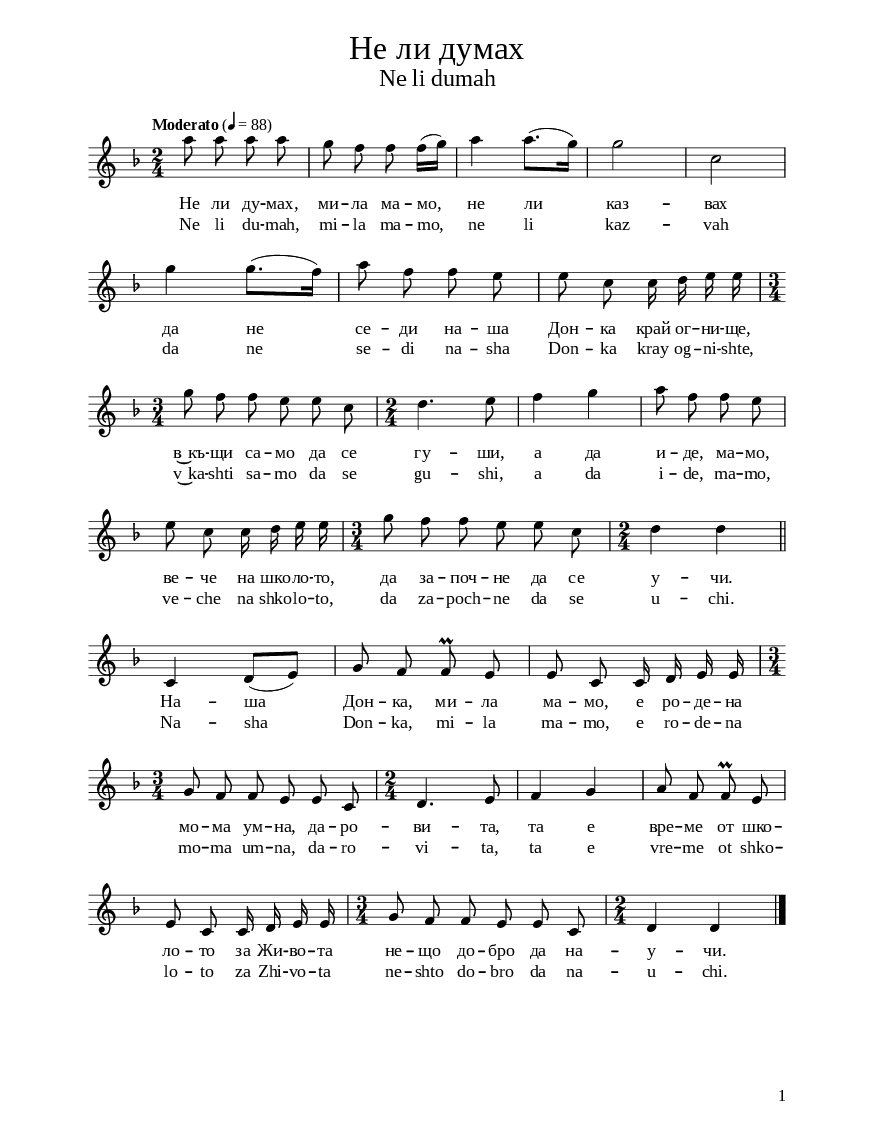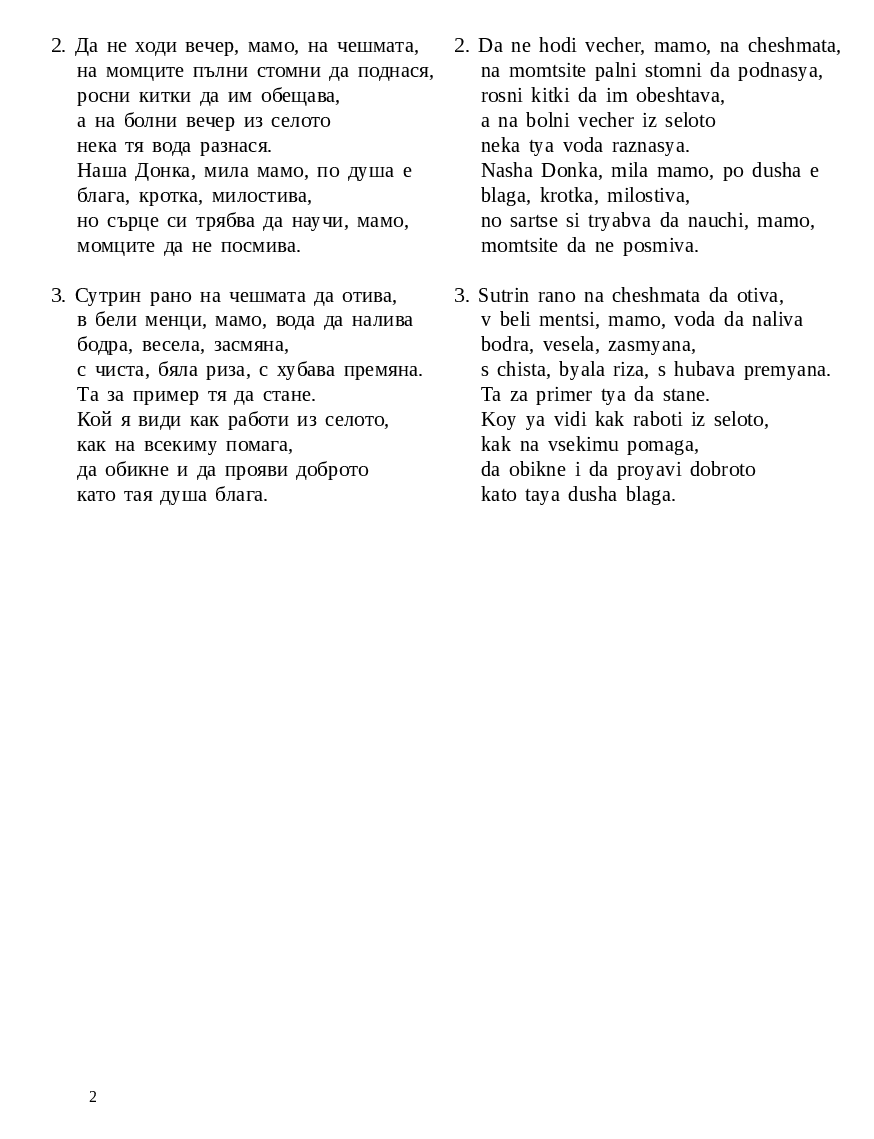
\version "2.22.1"

% include paper part and global functions
\include "include/globals.ily"

\bookpart {
  \include "include/bookpart-paper.ily"
  \score {
    \include "include/score-layout.ily"

    \new Voice \absolute {
      \clef treble
      \key f \major
      \time 2/4
      \tempoFunc "Moderato" 4 "88"
      \autoBeamOff

      a''8 a''8 a''8 a''8 | % 2
      g''8 f''8 f''8 f''16 [ ( g''16 ) ] | % 3
      a''4 a''8. [( g''16 )] | % 4
      g''2 | % 5
      c''2 \break | % 6
      g''4 g''8. [( f''16 )] | % 7
      a''8 f''8 f''8 e''8 | % 8
      e''8 c''8 c''16 d''16 e''16 e''16 \break | % 9
      \time 3/4  g''8 f''8 f''8 e''8 e''8 c''8 |
      \time 2/4  d''4. e''8 | % 11
      f''4 g''4 | % 12
      a''8 f''8 f''8 e''8 \break | % 13
      e''8 c''8 c''16 d''16 e''16 e''16 | % 14
      \time 3/4  g''8 f''8 f''8 e''8 e''8 c''8 | % 15
      \time 2/4  d''4 d''4 \bar "||"
      \break | % 16
      c'4 d'8 [( e'8 )] | % 17
      g'8 f'8 f'8\prall e'8 | % 18
      e'8 c'8 c'16 d'16 e'16 e'16 \break | % 19
      \time 3/4  g'8 f'8 f'8 e'8 e'8 c'8 |
      \time 2/4  d'4. e'8 | % 21
      f'4 g'4 | % 22
      a'8 f'8 f'8\prall e'8 \break | % 23
      e'8 c'8 c'16 d'16 e'16 e'16 | % 24
      \time 3/4  g'8 f'8 f'8 e'8 e'8 c'8 | % 25
      \time 2/4  d'4 d'4 \bar "|."
    }

    \addlyrics {
      Не ли ду
      -- мах, ми -- ла ма -- мо, не ли каз -- вах да
      не се -- ди на -- ша Дон -- ка край ог -- ни --
      ще, в~къ -- щи са -- мо да се гу -- ши, а да
      и -- де, ма -- мо, ве -- че на шко -- ло -- то,
      да за -- поч -- не да се у -- чи. На -- ша Дон
      -- ка, ми -- ла ма -- мо, е ро -- де -- на мо --
      ма ум -- на, да -- ро -- ви -- та, та е вре --
      ме от шко -- ло -- то за Жи -- во -- та не --
      що до -- бро да на -- у -- чи.
    }
    \addlyrics {
      Ne li du
      -- mah, mi -- la ma -- mo, ne li kaz -- vah da
      ne se -- di na -- sha Don -- ka kray og -- ni --
      shte, v~ka -- shti sa -- mo da se gu -- shi, a da
      i -- de, ma -- mo, ve -- che na shko -- lo -- to,
      da za -- poch -- ne da se u -- chi. Na -- sha Don
      -- ka, mi -- la ma -- mo, e ro -- de -- na mo --
      ma um -- na, da -- ro -- vi -- ta, ta e vre --
      me ot shko -- lo -- to za Zhi -- vo -- ta ne --
      shto do -- bro da na -- u -- chi.}

      \header {
        title = \titleFunc "Не ли думах" "Ne li dumah"
      }

      \midi{}

    } % score

    \pageBreak

    \markup \fontsize #bgCoupletFontSize {
      \hspace #-6
      \override #`(baseline-skip . ,bgCoupletBaselineSkip)
      \column {

        \line {   "   " 2. Да не ходи вечер, мамо, на чешмата,}

        \line {   "        " на момците пълни стомни да поднася,}

        \line {   "        " росни китки да им обещава,}

        \line {   "        " а на болни вечер из селото} 

        \line {   "        " нека тя вода разнася.}

        \line {   "        " Наша Донка, мила мамо, по душа е}

        \line {   "        " блага, кротка, милостива,}

        \line {   "        " но сърце си трябва да научи, мамо,}

        \line {   "        " момците да не посмива.}

        \line {   "        " }

        \line {   "   " 3. Сутрин рано на чешмата да отива,}

        \line {   "        " в бели менци, мамо, вода да налива}

        \line {   "        " бодра, весела, засмяна,}

        \line {   "        " с чиста, бяла риза, с хубава премяна.}

        \line {   "        " Та за пример тя да стане.}

        \line {   "        " Кой я види как работи из селото,}

        \line {   "        " как на всекиму помага,}

        \line {   "        " да обикне и да прояви доброто}

        \line {   "        " като тая душа блага.}
      }

      \hspace #-1
      \override #`(baseline-skip . ,bgCoupletBaselineSkip)
      \column {
        \line {   "   " 2. Da ne hodi vecher, mamo, na cheshmata,}

        \line {   "        " na momtsite palni stomni da podnasya,}

        \line {   "        " rosni kitki da im obeshtava,}

        \line {   "        " a na bolni vecher iz seloto}

        \line {   "        " neka tya voda raznasya.}

        \line {   "        " Nasha Donka, mila mamo, po dusha e}

        \line {   "        " blaga, krotka, milostiva,}

        \line {   "        " no sartse si tryabva da nauchi, mamo,}

        \line {   "        " momtsite da ne posmiva.}

        \line {   "        " }

        \line {   "   " 3. Sutrin rano na cheshmata da otiva,}

        \line {   "        " v beli mentsi, mamo, voda da naliva}

        \line {   "        " bodra, vesela, zasmyana,}

        \line {   "        " s chista, byala riza, s hubava premyana.}

        \line {   "        " Ta za primer tya da stane.}

        \line {   "        " Koy ya vidi kak raboti iz seloto,}

        \line {   "        " kak na vsekimu pomaga,}

        \line {   "        " da obikne i da proyavi dobroto}

        \line {   "        " kato taya dusha blaga.}
      } %column
    } % markup
\pageBreak
   

    % include foreign translation(s) of the song
    \version "2.22.1"

\markup \fill-line { \fontsize #deTitleFontSize "Habe ich es nicht gesagt" }
\markup \null
\markup \null
\markup \fontsize #deCoupletFontSize {
  \hspace #10
  \override #`(baseline-skip . ,deCoupletBaselineSkip)

  \column {
    \line { " " }

    \line {  1. Habe ich es nicht gesagt, liebe Mutter, habe ich es nicht gesagt,}

    \line { " "dass unsere Donka nicht neben der Feuerstelle stehen}

    \line { " "und sich nur zuhause kuscheln soll,}

    \line { " "sondern sie soll in die Schule gehen }

    \line { " "und beginnen zu lernen.}

    \line { " "Unsere Donka, liebe Mutter, wurde }

    \line { " "klug und begabt geboren,}

    \line { " "so dass es an der Zeit ist,}

    \line { " "von der Schule des Lebens etwas Gutes zu lernen.}

    \line { " " }
    \line { 2. Sie soll abends, liebe Mutter, nicht zum Brunnen gehen,}

    \line { " "um den Jungen volle Krüge zu reichen,}

    \line { " "ihnen taufrische Blumen zu versprechen,}

    \line { " "sondern sie soll abends den Kranken Wasser austragen.}

    \line { " "Unsere Donka, liebe Mutter,}

    \line { " "ist ihrer Seele nach gut, sanftmütig und barmherzig,}

    \line { " "aber sie soll ihr Herz, Mutter, lehren,}

    \line { " "die Jungen nicht zum Lächeln zu bringen.}
    \line { " " }

    \line { 3. Morgen in der Früh soll sie zum Brunnen gehen,}

    \line { " "in weißen Kupferkrügen Wasser zu gießen,}

    \line { " "mit einem sauberen, weißen Hemd in einem schönen Staat,}

    \line { " "soll sie zum Beispiel werden.}

    \line { " "Wer sie im Dorf sieht,}

    \line { " "wie sie jedem hilft,}

    \line { " "soll das Gute zu lieben beginnen und es äußern,}

    \line { " "wie diese gute Seele.}




  }
}


  } % bookpart
